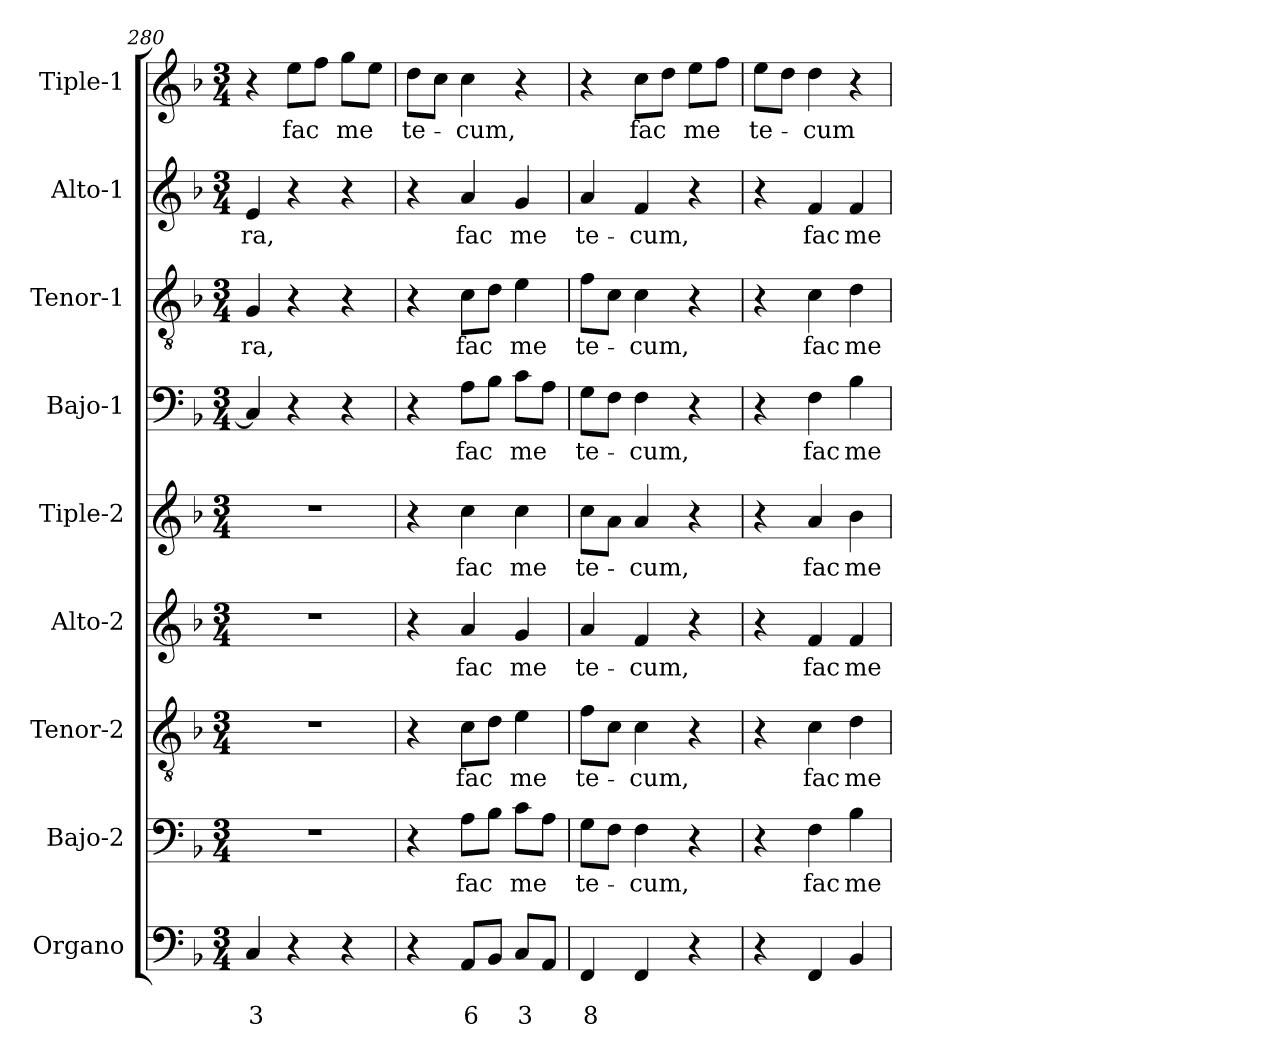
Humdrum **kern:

**kern	**text	**text	**kern	**text	**kern	**text	**kern	**text	**kern	**text	**kern	**text	**kern	**text	**kern	**text	**kern	**text
*part9	*part9	*part9	*part8	*part8	*part7	*part7	*part6	*part6	*part5	*part5	*part4	*part4	*part3	*part3	*part2	*part2	*part1	*part1
*staff9	*staff9	*staff9	*staff8	*staff8	*staff7	*staff7	*staff6	*staff6	*staff5	*staff5	*staff4	*staff4	*staff3	*staff3	*staff2	*staff2	*staff1	*staff1
*I"Organo	*	*	*I"Bajo-2	*	*I"Tenor-2	*	*I"Alto-2	*	*I"Tiple-2	*	*I"Bajo-1	*	*I"Tenor-1	*	*I"Alto-1	*	*I"Tiple-1	*
*	*	*	*I'B-2	*	*I'T-2	*	*I'A-2	*	*	*	*I'B1	*	*I'T1	*	*I'A1	*	*	*
*clefF4	*	*	*clefF4	*	*clefGv2	*	*clefG2	*	*clefG2	*	*clefF4	*	*clefGv2	*	*clefG2	*	*clefG2	*
*k[b-]	*	*	*k[b-]	*	*k[b-]	*	*k[b-]	*	*k[b-]	*	*k[b-]	*	*k[b-]	*	*k[b-]	*	*k[b-]	*
*F:	*	*	*F:	*	*F:	*	*F:	*	*F:	*	*F:	*	*F:	*	*F:	*	*F:	*
*M3/4	*	*	*M3/4	*	*M3/4	*	*M3/4	*	*M3/4	*	*M3/4	*	*M3/4	*	*M3/4	*	*M3/4	*
=280	=280	=280	=280	=280	=280	=280	=280	=280	=280	=280	=280	=280	=280	=280	=280	=280	=280	=280
!	!	!LO:LY:b	!	!	!	!	!	!	!	!	!	!	!	!	!	!	!	!
!	!	!	!	!	!	!	!	!	!	!	!	!	!	!LO:LY:b	!	!	!	!
!	!	!	!	!	!	!	!	!	!	!	!	!	!	!	!	!LO:LY:b	!	!
4C/	.	3	2.r	.	2.r	.	2.r	.	2.r	.	4C/]	.	4G/	-ra,	4e/	-ra,	4r	.
!	!	!	!	!	!	!	!	!	!	!	!	!	!	!	!	!	!	!LO:LY:b
4r	.	.	.	.	.	.	.	.	.	.	4r	.	4r	.	4r	.	8ee\L	fac
.	.	.	.	.	.	.	.	.	.	.	.	.	.	.	.	.	8ff\J	.
!	!	!	!	!	!	!	!	!	!	!	!	!	!	!	!	!	!	!LO:LY:b
4r	.	.	.	.	.	.	.	.	.	.	4r	.	4r	.	4r	.	8gg\L	me
.	.	.	.	.	.	.	.	.	.	.	.	.	.	.	.	.	8ee\J	.
!!LO:PB:g=z
=281	=281	=281	=281	=281	=281	=281	=281	=281	=281	=281	=281	=281	=281	=281	=281	=281	=281	=281
!	!	!	!	!	!	!	!	!	!	!	!	!	!	!	!	!	!	!LO:LY:b
4r	.	.	4r	.	4r	.	4r	.	4r	.	4r	.	4r	.	4r	.	8dd\L	te-
.	.	.	.	.	.	.	.	.	.	.	.	.	.	.	.	.	8cc\J	.
!	!	!LO:LY:b	!	!	!	!	!	!	!	!	!	!	!	!	!	!	!	!
!	!	!	!	!LO:LY:b	!	!	!	!	!	!	!	!	!	!	!	!	!	!
!	!	!	!	!	!	!LO:LY:b	!	!	!	!	!	!	!	!	!	!	!	!
!	!	!	!	!	!	!	!	!LO:LY:b	!	!	!	!	!	!	!	!	!	!
!	!	!	!	!	!	!	!	!	!	!LO:LY:b	!	!	!	!	!	!	!	!
!	!	!	!	!	!	!	!	!	!	!	!	!LO:LY:b	!	!	!	!	!	!
!	!	!	!	!	!	!	!	!	!	!	!	!	!	!LO:LY:b	!	!	!	!
!	!	!	!	!	!	!	!	!	!	!	!	!	!	!	!	!LO:LY:b	!	!
!	!	!	!	!	!	!	!	!	!	!	!	!	!	!	!	!	!	!LO:LY:b
8AA/L	.	6	8A\L	fac	8c\L	fac	4a/	fac	4cc\	fac	8A\L	fac	8c\L	fac	4a/	fac	4cc\	-cum,
8BB-/J	.	.	8B-\J	.	8d\J	.	.	.	.	.	8B-\J	.	8d\J	.	.	.	.	.
!	!	!LO:LY:b	!	!	!	!	!	!	!	!	!	!	!	!	!	!	!	!
!	!	!	!	!LO:LY:b	!	!	!	!	!	!	!	!	!	!	!	!	!	!
!	!	!	!	!	!	!LO:LY:b	!	!	!	!	!	!	!	!	!	!	!	!
!	!	!	!	!	!	!	!	!LO:LY:b	!	!	!	!	!	!	!	!	!	!
!	!	!	!	!	!	!	!	!	!	!LO:LY:b	!	!	!	!	!	!	!	!
!	!	!	!	!	!	!	!	!	!	!	!	!LO:LY:b	!	!	!	!	!	!
!	!	!	!	!	!	!	!	!	!	!	!	!	!	!LO:LY:b	!	!	!	!
!	!	!	!	!	!	!	!	!	!	!	!	!	!	!	!	!LO:LY:b	!	!
8C/L	.	3	8c\L	me	4e\	me	4g/	me	4cc\	me	8c\L	me	4e\	me	4g/	me	4r	.
8AA/J	.	.	8A\J	.	.	.	.	.	.	.	8A\J	.	.	.	.	.	.	.
=282	=282	=282	=282	=282	=282	=282	=282	=282	=282	=282	=282	=282	=282	=282	=282	=282	=282	=282
!	!	!LO:LY:b	!	!	!	!	!	!	!	!	!	!	!	!	!	!	!	!
!	!	!	!	!LO:LY:b	!	!	!	!	!	!	!	!	!	!	!	!	!	!
!	!	!	!	!	!	!LO:LY:b	!	!	!	!	!	!	!	!	!	!	!	!
!	!	!	!	!	!	!	!	!LO:LY:b	!	!	!	!	!	!	!	!	!	!
!	!	!	!	!	!	!	!	!	!	!LO:LY:b	!	!	!	!	!	!	!	!
!	!	!	!	!	!	!	!	!	!	!	!	!LO:LY:b	!	!	!	!	!	!
!	!	!	!	!	!	!	!	!	!	!	!	!	!	!LO:LY:b	!	!	!	!
!	!	!	!	!	!	!	!	!	!	!	!	!	!	!	!	!LO:LY:b	!	!
4FF/	.	8	8G\L	te-	8f\L	te-	4a/	te-	8cc\L	te-	8G\L	te-	8f\L	te-	4a/	te-	4r	.
.	.	.	8F\J	.	8c\J	.	.	.	8a\J	.	8F\J	.	8c\J	.	.	.	.	.
!	!	!	!	!LO:LY:b	!	!	!	!	!	!	!	!	!	!	!	!	!	!
!	!	!	!	!	!	!LO:LY:b	!	!	!	!	!	!	!	!	!	!	!	!
!	!	!	!	!	!	!	!	!LO:LY:b	!	!	!	!	!	!	!	!	!	!
!	!	!	!	!	!	!	!	!	!	!LO:LY:b	!	!	!	!	!	!	!	!
!	!	!	!	!	!	!	!	!	!	!	!	!LO:LY:b	!	!	!	!	!	!
!	!	!	!	!	!	!	!	!	!	!	!	!	!	!LO:LY:b	!	!	!	!
!	!	!	!	!	!	!	!	!	!	!	!	!	!	!	!	!LO:LY:b	!	!
!	!	!	!	!	!	!	!	!	!	!	!	!	!	!	!	!	!	!LO:LY:b
4FF/	.	.	4F\	-cum,	4c\	-cum,	4f/	-cum,	4a/	-cum,	4F\	-cum,	4c\	-cum,	4f/	-cum,	8cc\L	fac
.	.	.	.	.	.	.	.	.	.	.	.	.	.	.	.	.	8dd\J	.
!	!	!	!	!	!	!	!	!	!	!	!	!	!	!	!	!	!	!LO:LY:b
4r	.	.	4r	.	4r	.	4r	.	4r	.	4r	.	4r	.	4r	.	8ee\L	me
.	.	.	.	.	.	.	.	.	.	.	.	.	.	.	.	.	8ff\J	.
=283	=283	=283	=283	=283	=283	=283	=283	=283	=283	=283	=283	=283	=283	=283	=283	=283	=283	=283
!	!	!	!	!	!	!	!	!	!	!	!	!	!	!	!	!	!	!LO:LY:b
4r	.	.	4r	.	4r	.	4r	.	4r	.	4r	.	4r	.	4r	.	8ee\L	te-
.	.	.	.	.	.	.	.	.	.	.	.	.	.	.	.	.	8dd\J	.
!	!	!	!	!LO:LY:b	!	!	!	!	!	!	!	!	!	!	!	!	!	!
!	!	!	!	!	!	!LO:LY:b	!	!	!	!	!	!	!	!	!	!	!	!
!	!	!	!	!	!	!	!	!LO:LY:b	!	!	!	!	!	!	!	!	!	!
!	!	!	!	!	!	!	!	!	!	!LO:LY:b	!	!	!	!	!	!	!	!
!	!	!	!	!	!	!	!	!	!	!	!	!LO:LY:b	!	!	!	!	!	!
!	!	!	!	!	!	!	!	!	!	!	!	!	!	!LO:LY:b	!	!	!	!
!	!	!	!	!	!	!	!	!	!	!	!	!	!	!	!	!LO:LY:b	!	!
!	!	!	!	!	!	!	!	!	!	!	!	!	!	!	!	!	!	!LO:LY:b
4FF/	.	.	4F\	fac	4c\	fac	4f/	fac	4a/	fac	4F\	fac	4c\	fac	4f/	fac	4dd\	-cum
!	!	!	!	!LO:LY:b	!	!	!	!	!	!	!	!	!	!	!	!	!	!
!	!	!	!	!	!	!LO:LY:b	!	!	!	!	!	!	!	!	!	!	!	!
!	!	!	!	!	!	!	!	!LO:LY:b	!	!	!	!	!	!	!	!	!	!
!	!	!	!	!	!	!	!	!	!	!LO:LY:b	!	!	!	!	!	!	!	!
!	!	!	!	!	!	!	!	!	!	!	!	!LO:LY:b	!	!	!	!	!	!
!	!	!	!	!	!	!	!	!	!	!	!	!	!	!LO:LY:b	!	!	!	!
!	!	!	!	!	!	!	!	!	!	!	!	!	!	!	!	!LO:LY:b	!	!
4BB-/	.	.	4B-\	me	4d\	me	4f/	me	4b-\	me	4B-\	me	4d\	me	4f/	me	4r	.
=	=	=	=	=	=	=	=	=	=	=	=	=	=	=	=	=	=	=
*-	*-	*-	*-	*-	*-	*-	*-	*-	*-	*-	*-	*-	*-	*-	*-	*-	*-	*-
